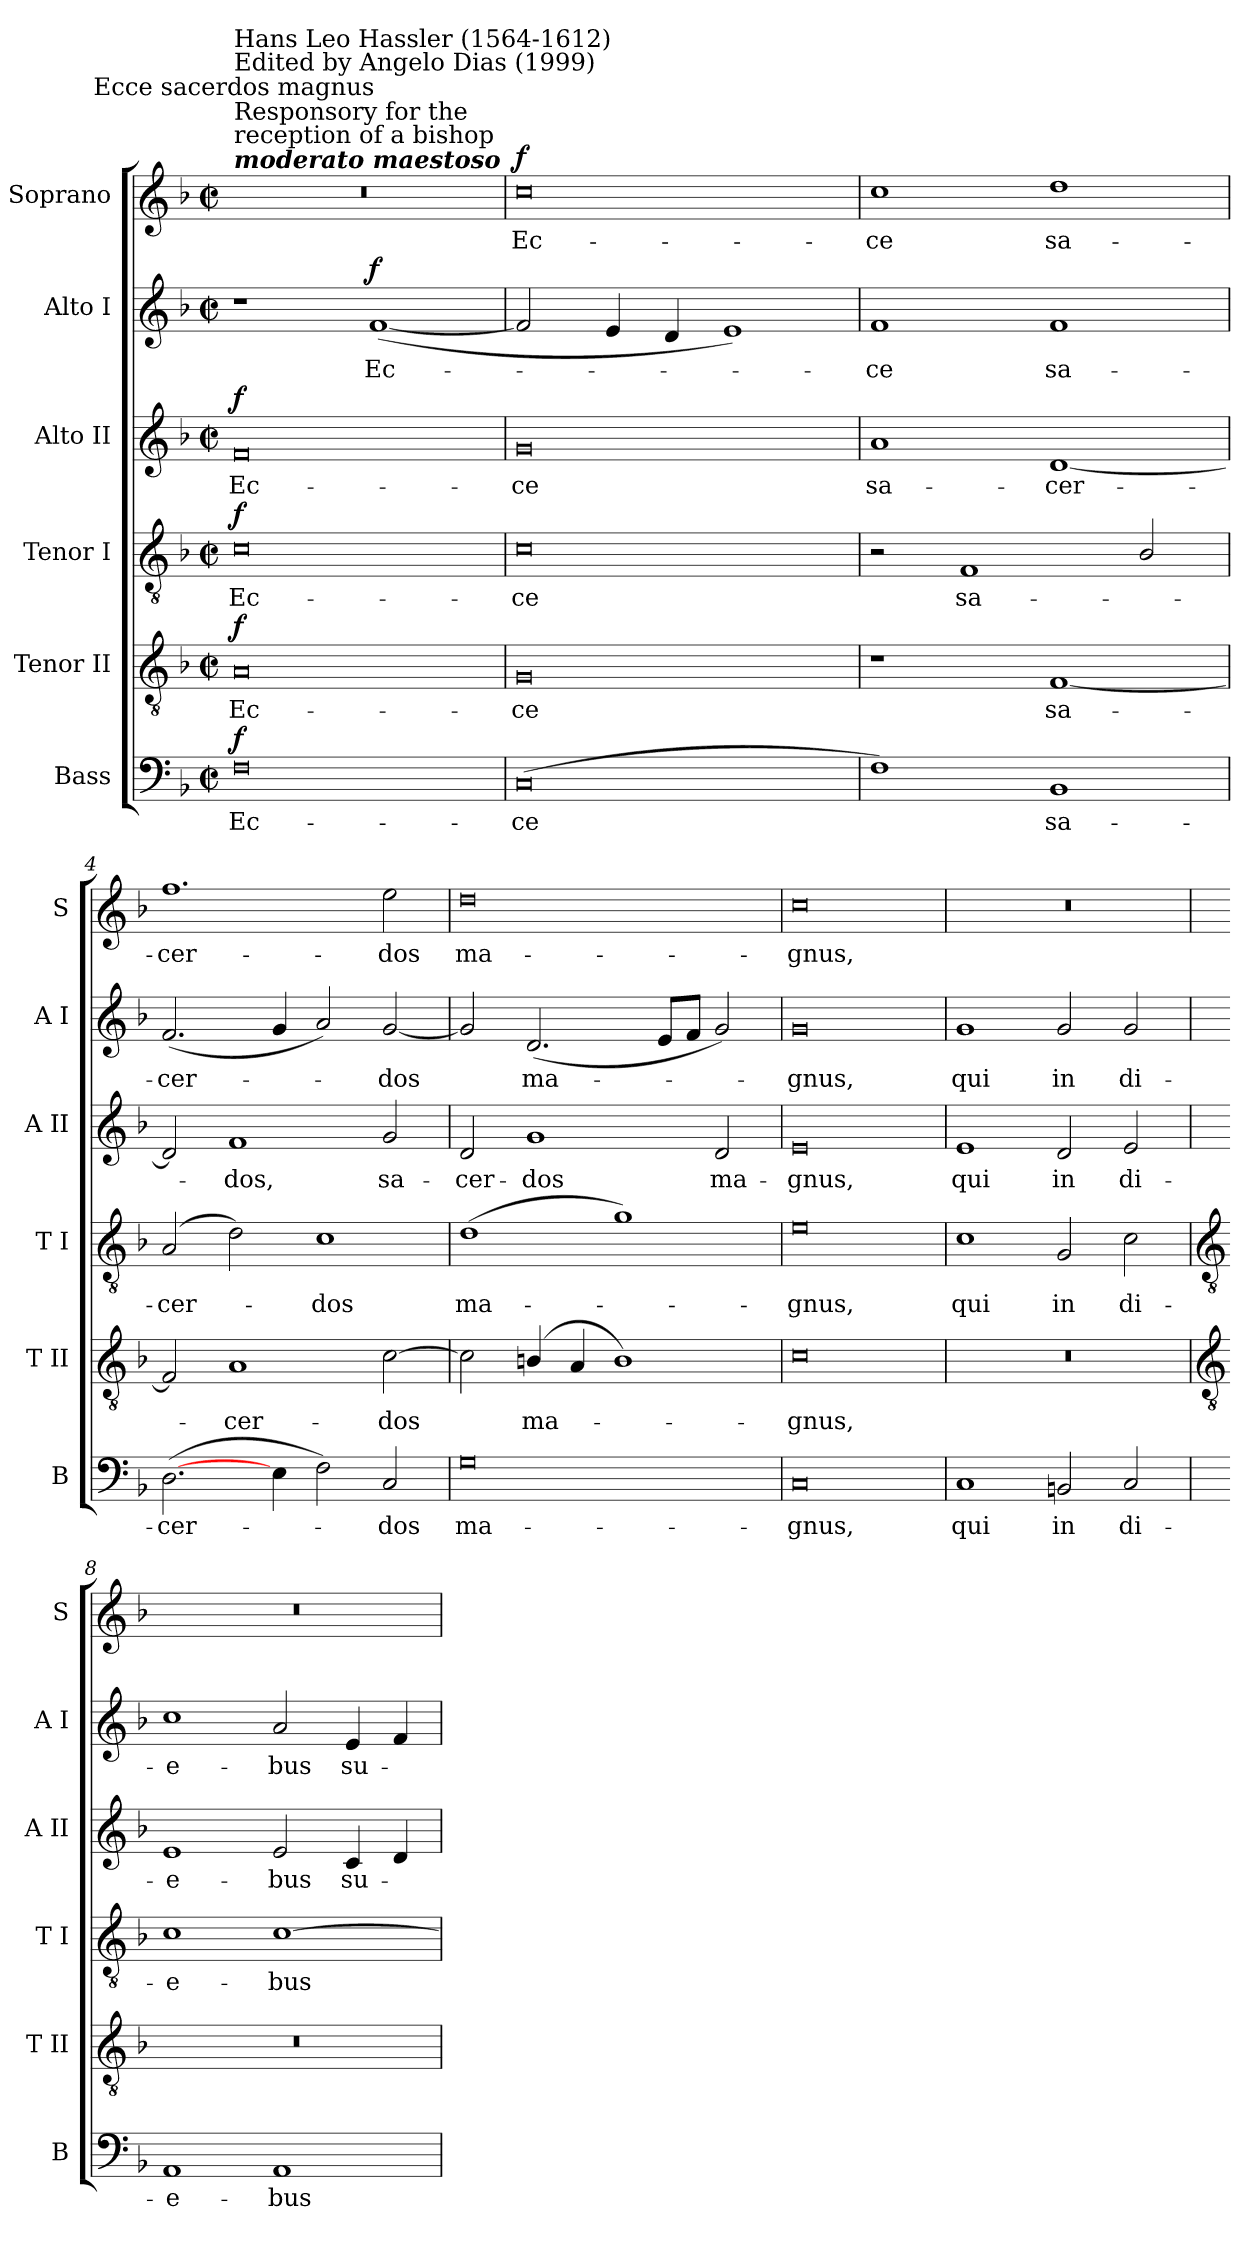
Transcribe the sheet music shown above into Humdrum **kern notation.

**kern	**text	**dynam	**kern	**text	**dynam	**kern	**text	**dynam	**kern	**text	**dynam	**kern	**text	**dynam	**kern	**text	**dynam
*part6	*part6	*part6	*part5	*part5	*part5	*part4	*part4	*part4	*part3	*part3	*part3	*part2	*part2	*part2	*part1	*part1	*part1
*staff6	*staff6	*staff6	*staff5	*staff5	*staff5	*staff4	*staff4	*staff4	*staff3	*staff3	*staff3	*staff2	*staff2	*staff2	*staff1	*staff1	*staff1
*I"Bass	*	*	*I"Tenor II	*	*	*I"Tenor I	*	*	*I"Alto II	*	*	*I"Alto I	*	*	*I"Soprano	*	*
*I'B	*	*	*I'T II	*	*	*I'T I	*	*	*I'A II	*	*	*I'A I	*	*	*I'S	*	*
*clefF4	*	*	*clefGv2	*	*	*clefGv2	*	*	*clefG2	*	*	*clefG2	*	*	*clefG2	*	*
*k[b-]	*	*	*k[b-]	*	*	*k[b-]	*	*	*k[b-]	*	*	*k[b-]	*	*	*k[b-]	*	*
*F:	*	*	*F:	*	*	*F:	*	*	*F:	*	*	*F:	*	*	*F:	*	*
*M4/2	*	*	*M4/2	*	*	*M4/2	*	*	*M4/2	*	*	*M4/2	*	*	*M4/2	*	*
*met(c|)	*	*	*met(c|)	*	*	*met(c|)	*	*	*met(c|)	*	*	*met(c|)	*	*	*met(c|)	*	*
=1	=1	=1	=1	=1	=1	=1	=1	=1	=1	=1	=1	=1	=1	=1	=1	=1	=1
!	!	!	!	!	!	!	!	!	!	!	!	!	!	!	!LO:TX:a:Bi:t=moderato maestoso	!	!
!	!	!	!	!	!	!	!	!	!	!	!	!	!	!	!LO:TX:a:t=Responsory for the\nreception of a bishop	!	!
!	!	!	!	!	!	!	!	!	!	!	!	!	!	!	!LO:TX:a:cj:t=Ecce sacerdos magnus	!	!
!	!	!	!	!	!	!	!	!	!	!	!	!	!	!	!LO:TX:a:t=Hans Leo Hassler (1564-1612)\nEdited by Angelo Dias (1999)	!	!
!	!LO:LY:b	!LO:DY:b	!	!LO:LY:b	!LO:DY:b	!	!LO:LY:b	!LO:DY:b	!	!LO:LY:b	!LO:DY:b	!	!	!	!	!	!
0F	Ec-	f	0A	Ec-	f	0c	Ec-	f	0f	Ec-	f	1r	.	.	0r	.	.
!	!	!	!	!	!	!	!	!	!	!	!	!	!LO:LY:b	!LO:DY:b	!	!	!
.	.	.	.	.	.	.	.	.	.	.	.	(<[1f	Ec-	f	.	.	.
=2	=2	=2	=2	=2	=2	=2	=2	=2	=2	=2	=2	=2	=2	=2	=2	=2	=2
!	!LO:LY:b	!	!	!LO:LY:b	!	!	!LO:LY:b	!	!	!LO:LY:b	!	!	!	!	!	!LO:LY:b	!LO:DY:b
(<0C	-ce	.	0G	-ce	.	0c	-ce	.	0g	-ce	.	2f]	.	.	0cc	Ec-	f
.	.	.	.	.	.	.	.	.	.	.	.	4e	.	.	.	.	.
.	.	.	.	.	.	.	.	.	.	.	.	4d	.	.	.	.	.
.	.	.	.	.	.	.	.	.	.	.	.	1e)	.	.	.	.	.
=3	=3	=3	=3	=3	=3	=3	=3	=3	=3	=3	=3	=3	=3	=3	=3	=3	=3
!	!	!	!	!	!	!	!	!	!	!LO:LY:b	!	!	!LO:LY:b	!	!	!LO:LY:b	!
1F)	.	.	1r	.	.	2r	.	.	1a	sa-	.	1f	ce	.	1cc	-ce	.
!	!	!	!	!	!	!	!LO:LY:b	!	!	!	!	!	!	!	!	!	!
.	.	.	.	.	.	1F	sa-	.	.	.	.	.	.	.	.	.	.
!	!LO:LY:b	!	!	!LO:LY:b	!	!	!	!	!	!LO:LY:b	!	!	!LO:LY:b	!	!	!LO:LY:b	!
1BB-	sa-	.	[1F	sa-	.	.	.	.	[1d	-cer-	.	1f	sa-	.	1dd	sa-	.
.	.	.	.	.	.	2B-/	.	.	.	.	.	.	.	.	.	.	.
=4	=4	=4	=4	=4	=4	=4	=4	=4	=4	=4	=4	=4	=4	=4	=4	=4	=4
!	!LO:LY:b	!	!	!	!	!	!LO:LY:b	!	!	!	!	!	!LO:LY:b	!	!	!LO:LY:b	!
(>[2.D	-cer-	.	2F]	.	.	(<2A	cer-	.	2d]	.	.	(<2.f	-cer-	.	1.ff	-cer-	.
!	!	!	!	!LO:LY:b	!	!	!	!	!	!LO:LY:b	!	!	!	!	!	!	!
.	.	.	1A	cer-	.	2d)	.	.	1f	dos,	.	.	.	.	.	.	.
4E	.	.	.	.	.	.	.	.	.	.	.	4g	.	.	.	.	.
!	!	!	!	!	!	!	!LO:LY:b	!	!	!	!	!	!	!	!	!	!
2F)	.	.	.	.	.	1c	dos	.	.	.	.	2a)	.	.	.	.	.
!	!LO:LY:b	!	!	!LO:LY:b	!	!	!	!	!	!LO:LY:b	!	!	!LO:LY:b	!	!	!LO:LY:b	!
2C	dos	.	[2c	-dos	.	.	.	.	2g	sa-	.	[2g	dos	.	2ee	-dos	.
=5	=5	=5	=5	=5	=5	=5	=5	=5	=5	=5	=5	=5	=5	=5	=5	=5	=5
!	!LO:LY:b	!	!	!	!	!	!LO:LY:b	!	!	!LO:LY:b	!	!	!	!	!	!LO:LY:b	!
0G	ma-	.	2c]	.	.	(>1d	ma-	.	2d	-cer-	.	2g]	.	.	0dd	ma-	.
!	!	!	!	!LO:LY:b	!	!	!	!	!	!LO:LY:b	!	!	!LO:LY:b	!	!	!	!
.	.	.	(<4Bn/	ma-	.	.	.	.	1g	-dos	.	(<2.d	ma-	.	.	.	.
.	.	.	4A	.	.	.	.	.	.	.	.	.	.	.	.	.	.
.	.	.	1B)	.	.	1g)	.	.	.	.	.	.	.	.	.	.	.
.	.	.	.	.	.	.	.	.	.	.	.	8eL	.	.	.	.	.
.	.	.	.	.	.	.	.	.	.	.	.	8fJ	.	.	.	.	.
!	!	!	!	!	!	!	!	!	!	!LO:LY:b	!	!	!	!	!	!	!
.	.	.	.	.	.	.	.	.	2d	ma-	.	2g)	.	.	.	.	.
=6	=6	=6	=6	=6	=6	=6	=6	=6	=6	=6	=6	=6	=6	=6	=6	=6	=6
!	!LO:LY:b	!	!	!LO:LY:b	!	!	!LO:LY:b	!	!	!LO:LY:b	!	!	!LO:LY:b	!	!	!LO:LY:b	!
0C	-gnus,	.	0c	gnus,	.	0e	gnus,	.	0e	-gnus,	.	0g	gnus,	.	0cc	-gnus,	.
=7	=7	=7	=7	=7	=7	=7	=7	=7	=7	=7	=7	=7	=7	=7	=7	=7	=7
!	!LO:LY:b	!	!	!	!	!	!LO:LY:b	!	!	!LO:LY:b	!	!	!LO:LY:b	!	!	!	!
1C	qui	.	0r	.	.	1c	qui	.	1e	qui	.	1g	qui	.	0r	.	.
!	!LO:LY:b	!	!	!	!	!	!LO:LY:b	!	!	!LO:LY:b	!	!	!LO:LY:b	!	!	!	!
2BBn	in	.	.	.	.	2G	in	.	2d	in	.	2g	in	.	.	.	.
!	!LO:LY:b	!	!	!	!	!	!LO:LY:b	!	!	!LO:LY:b	!	!	!LO:LY:b	!	!	!	!
2C	di-	.	.	.	.	2c	di-	.	2e	di-	.	2g	di-	.	.	.	.
!!LO:LB:g=z
=8	=8	=8	=8	=8	=8	=8	=8	=8	=8	=8	=8	=8	=8	=8	=8	=8	=8
*	*	*	*clefGv2	*	*	*clefGv2	*	*	*	*	*	*	*	*	*	*	*
!	!LO:LY:b	!	!	!	!	!	!LO:LY:b	!	!	!LO:LY:b	!	!	!LO:LY:b	!	!	!	!
1AA	-e-	.	0r	.	.	1c	-e-	.	1e	-e-	.	1cc	-e-	.	0r	.	.
!	!LO:LY:b	!	!	!	!	!	!LO:LY:b	!	!	!LO:LY:b	!	!	!LO:LY:b	!	!	!	!
1AA	-bus	.	.	.	.	[1c	-bus	.	2e	-bus	.	2a	-bus	.	.	.	.
!	!	!	!	!	!	!	!	!	!	!LO:LY:b	!	!	!LO:LY:b	!	!	!	!
.	.	.	.	.	.	.	.	.	4c	su-	.	4e	su-	.	.	.	.
.	.	.	.	.	.	.	.	.	4d	.	.	4f	.	.	.	.	.
=	=	=	=	=	=	=	=	=	=	=	=	=	=	=	=	=	=
*-	*-	*-	*-	*-	*-	*-	*-	*-	*-	*-	*-	*-	*-	*-	*-	*-	*-
